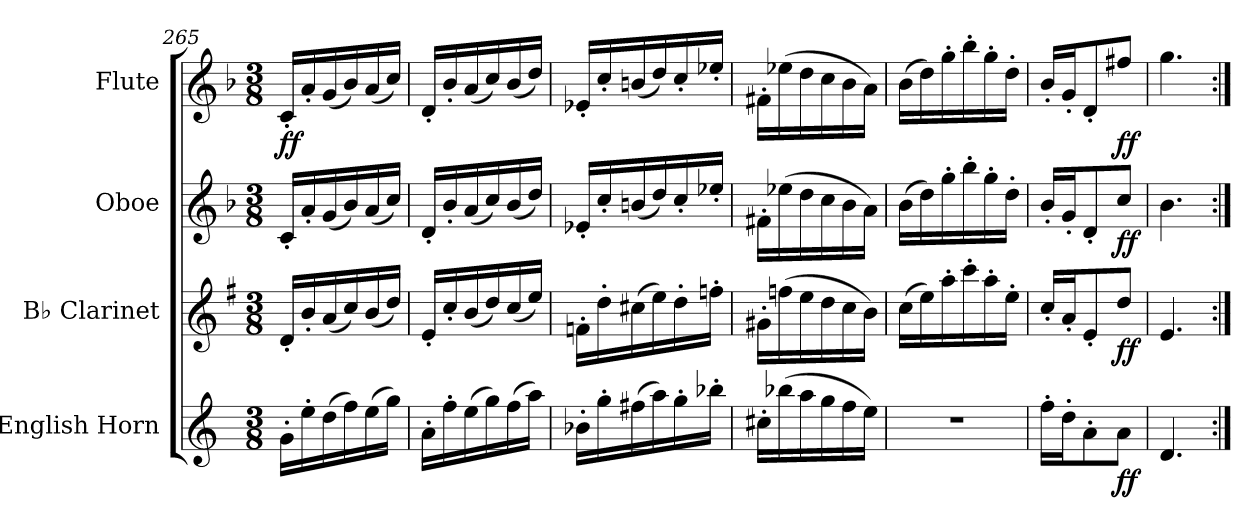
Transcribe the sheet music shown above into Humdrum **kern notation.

**kern	**dynam	**kern	**dynam	**kern	**dynam	**kern	**dynam
*part4	*part4	*part3	*part3	*part2	*part2	*part1	*part1
*staff4	*staff4	*staff3	*staff3	*staff2	*staff2	*staff1	*staff1
*I"English Horn	*	*I"B♭ Clarinet	*	*I"Oboe	*	*I"Flute	*
*I'Eng Hn	*	*I'Cl	*	*I'Ob	*	*I'Fl	*
*clefG2	*	*clefG2	*	*clefG2	*	*clefG2	*
*ITrd4c7	*	*ITrd1c2	*	*	*	*	*
*k[b-]	*	*k[b-]	*	*k[b-]	*	*k[b-]	*
*M3/8	*	*M3/8	*	*M3/8	*	*M3/8	*
=265	=265	=265	=265	=265	=265	=265	=265
!	!	!	!	!	!	!	!LO:DY:b
16c'\LL	.	16c'/LL	.	16c'/LL	.	16c'/LL	ff
16a'\	.	16a'/	.	16a'/	.	16a'/	.
(16g\	.	(16g/	.	(16g/	.	(16g/	.
16b-\)	.	16b-/)	.	16b-/)	.	16b-/)	.
(16a\	.	(16a/	.	(16a/	.	(16a/	.
16cc\JJ)	.	16cc/JJ)	.	16cc/JJ)	.	16cc/JJ)	.
=266	=266	=266	=266	=266	=266	=266	=266
16d'\LL	.	16d'/LL	.	16d'/LL	.	16d'/LL	.
16b-'\	.	16b-'/	.	16b-'/	.	16b-'/	.
(16a\	.	(16a/	.	(16a/	.	(16a/	.
16cc\)	.	16cc/)	.	16cc/)	.	16cc/)	.
(16b-\	.	(16b-/	.	(16b-/	.	(16b-/	.
16dd\JJ)	.	16dd/JJ)	.	16dd/JJ)	.	16dd/JJ)	.
!!LO:LB:g=z
=267	=267	=267	=267	=267	=267	=267	=267
16e-X'\LL	.	16e-X'\LL	.	16e-X'/LL	.	16e-X'/LL	.
16cc'\	.	16cc'\	.	16cc'/	.	16cc'/	.
(16bn\	.	(16bn\	.	(16bn/	.	(16bn/	.
16dd\)	.	16dd\)	.	16dd/)	.	16dd/)	.
16cc'\	.	16cc'\	.	16cc'/	.	16cc'/	.
16ee-X'\JJ	.	16ee-X'\JJ	.	16ee-X'/JJ	.	16ee-X'/JJ	.
=268	=268	=268	=268	=268	=268	=268	=268
16f#X'\LL	.	16f#X'\LL	.	16f#X'\LL	.	16f#X'\LL	.
(16ee-X\	.	(16ee-X\	.	(16ee-X\	.	(16ee-X\	.
16dd\	.	16dd\	.	16dd\	.	16dd\	.
16cc\	.	16cc\	.	16cc\	.	16cc\	.
16b-\	.	16b-\	.	16b-\	.	16b-\	.
16a\JJ)	.	16a\JJ)	.	16a\JJ)	.	16a\JJ)	.
=269	=269	=269	=269	=269	=269	=269	=269
4.r	.	(16b-\LL	.	(16b-\LL	.	(16b-\LL	.
.	.	16dd\)	.	16dd\)	.	16dd\)	.
.	.	16gg'\	.	16gg'\	.	16gg'\	.
.	.	16bb-'\	.	16bb-'\	.	16bb-'\	.
.	.	16gg'\	.	16gg'\	.	16gg'\	.
.	.	16dd'\JJ	.	16dd'\JJ	.	16dd'\JJ	.
=270	=270	=270	=270	=270	=270	=270	=270
16b-'\LL	.	16b-'/LL	.	16b-'/LL	.	16b-'/LL	.
16g'\J	.	16g'/J	.	16g'/J	.	16g'/J	.
8d'\	.	8d'/	.	8d'/	.	8d'/	.
!	!LO:DY:b	!	!LO:DY:b	!	!LO:DY:b	!	!LO:DY:b
8d\J	ff	8cc/J	ff	8cc/J	ff	8ff#X/J	ff
=271	=271	=271	=271	=271	=271	=271	=271
4.G/	.	4.d/	.	4.b-\	.	4.gg\	.
=:|!	=:|!	=:|!	=:|!	=:|!	=:|!	=:|!	=:|!
*-	*-	*-	*-	*-	*-	*-	*-
